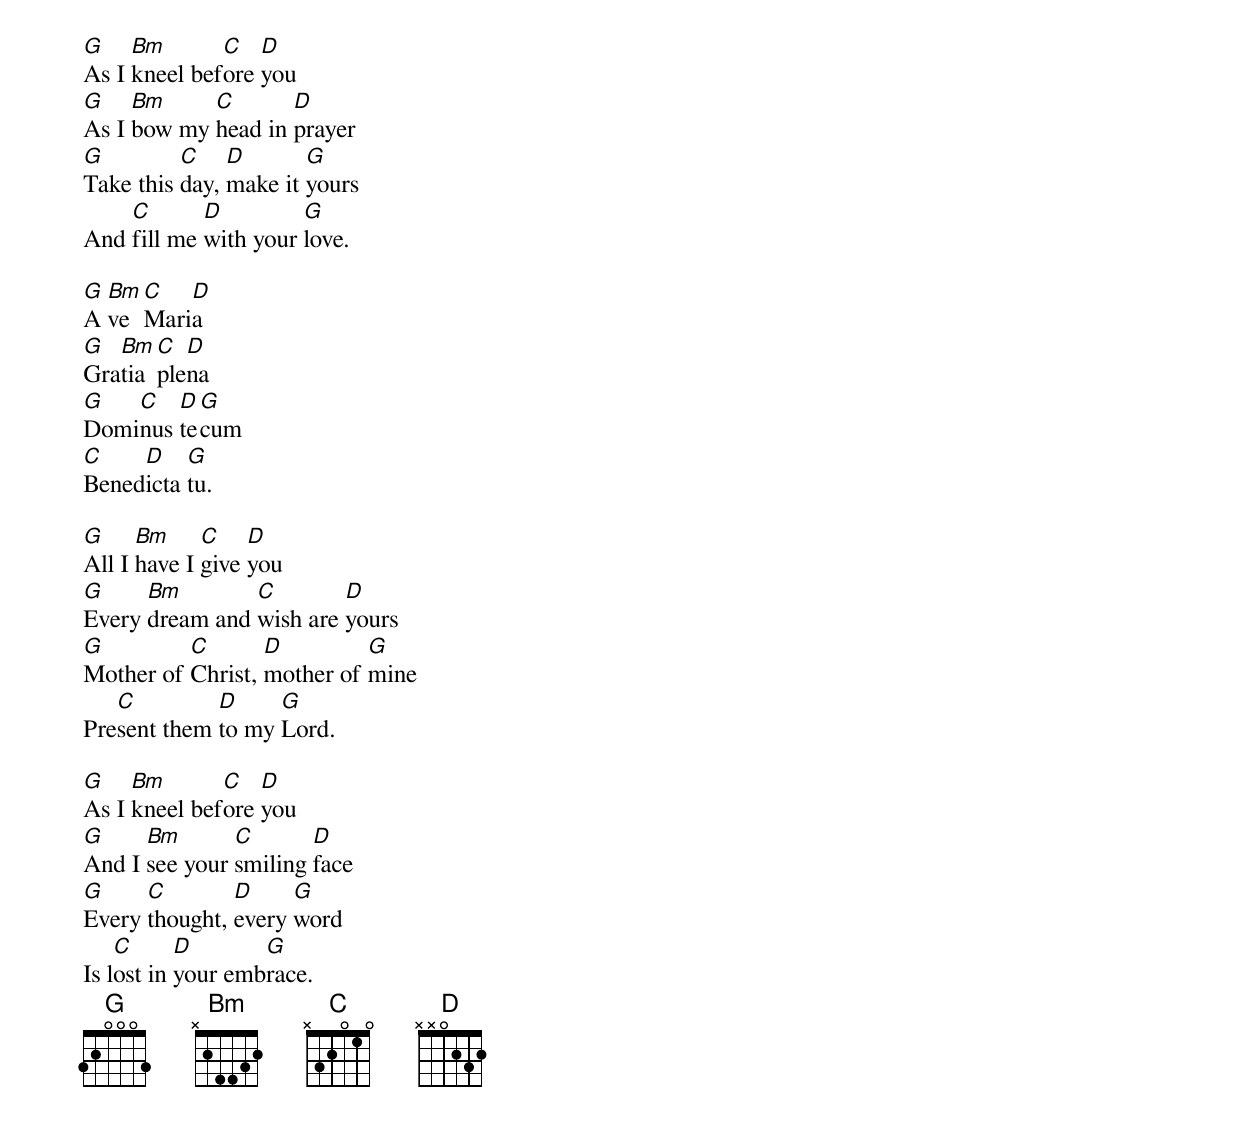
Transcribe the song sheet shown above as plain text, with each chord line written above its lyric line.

G    Bm       C   D
As I kneel before you
G    Bm     C       D
As I bow my head in prayer
G         C    D       G
Take this day, make it yours
    C       D         G
And fill me with your love.

G Bm C   D
A ve Maria
G  Bm  C  D
Gratia plena
G   C   D G
Dominus tecum
C    D    G
Benedicta tu.

G     Bm     C    D
All I have I give you
G     Bm        C        D
Every dream and wish are yours
G         C       D         G
Mother of Christ, mother of mine
   C         D     G
Present them to my Lord.

G    Bm       C   D
As I kneel before you
G     Bm       C       D
And I see your smiling face
G     C        D     G
Every thought, every word
    C      D       G
Is lost in your embrace.
